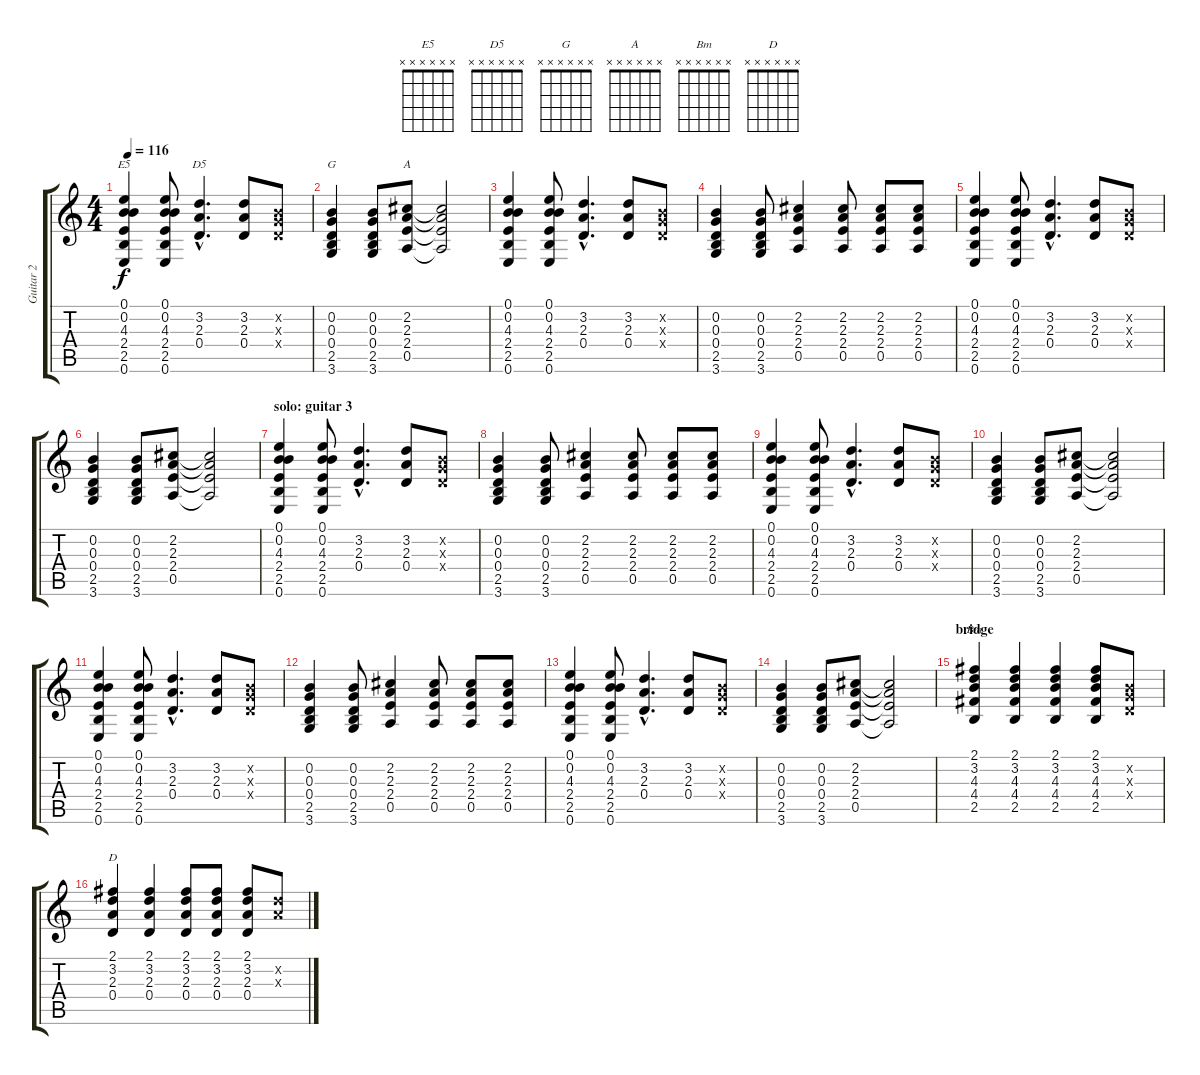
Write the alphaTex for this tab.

\track ("Guitar 2" "Guitar 2") {instrument acousticguitarsteel}
\staff {score tabs}
\tuning (E4 B3 G3 D3 A2 E2) {hide}
\chord ("E5" x x x x x x) {firstfret 0}
\chord ("D5" x x x x x x) {firstfret 0}
\chord ("G" x x x x x x) {firstfret 0}
\chord ("A" x x x x x x) {firstfret 0}
\chord ("Bm" x x x x x x) {firstfret 0}
\chord ("D" x x x x x x) {firstfret 0}
\ts (4 4)
\tempo 116
\clef g2
\ks c
(0.1 0.2 4.3 2.4 2.5 0.6).4{ch "E5" dy f} (0.1 0.2 4.3 2.4 2.5 0.6).8 (3.2{hac} 2.3{hac} 0.4{hac}).4{d ch "D5"} (3.2 2.3 0.4).8 (0.2{x} 0.3{x} 0.4{x}).8 |
(0.2 0.3 0.4 2.5 3.6).4{ch "G"} (0.2 0.3 0.4 2.5 3.6).8 (2.2 2.3 2.4 0.5).8{ch "A"} (2.2{t} 2.3{t} 2.4{t} 0.5{t}).2 |
(0.1 0.2 4.3 2.4 2.5 0.6).4 (0.1 0.2 4.3 2.4 2.5 0.6).8 (3.2{hac} 2.3{hac} 0.4{hac}).4{d} (3.2 2.3 0.4).8 (0.2{x} 0.3{x} 0.4{x}).8 |
(0.2 0.3 0.4 2.5 3.6).4 (0.2 0.3 0.4 2.5 3.6).8 (2.2 2.3 2.4 0.5).4 (2.2 2.3 2.4 0.5).8 (2.2 2.3 2.4 0.5).8 (2.2 2.3 2.4 0.5).8 |
(0.1 0.2 4.3 2.4 2.5 0.6).4 (0.1 0.2 4.3 2.4 2.5 0.6).8 (3.2{hac} 2.3{hac} 0.4{hac}).4{d} (3.2 2.3 0.4).8 (0.2{x} 0.3{x} 0.4{x}).8 |
(0.2 0.3 0.4 2.5 3.6).4 (0.2 0.3 0.4 2.5 3.6).8 (2.2 2.3 2.4 0.5).8 (2.2{t} 2.3{t} 2.4{t} 0.5{t}).2 |
\section ("" "solo: guitar 3 ")
(0.1 0.2 4.3 2.4 2.5 0.6).4 (0.1 0.2 4.3 2.4 2.5 0.6).8 (3.2{hac} 2.3{hac} 0.4{hac}).4{d} (3.2 2.3 0.4).8 (0.2{x} 0.3{x} 0.4{x}).8 |
(0.2 0.3 0.4 2.5 3.6).4 (0.2 0.3 0.4 2.5 3.6).8 (2.2 2.3 2.4 0.5).4 (2.2 2.3 2.4 0.5).8 (2.2 2.3 2.4 0.5).8 (2.2 2.3 2.4 0.5).8 |
(0.1 0.2 4.3 2.4 2.5 0.6).4 (0.1 0.2 4.3 2.4 2.5 0.6).8 (3.2{hac} 2.3{hac} 0.4{hac}).4{d} (3.2 2.3 0.4).8 (0.2{x} 0.3{x} 0.4{x}).8 |
(0.2 0.3 0.4 2.5 3.6).4 (0.2 0.3 0.4 2.5 3.6).8 (2.2 2.3 2.4 0.5).8 (2.2{t} 2.3{t} 2.4{t} 0.5{t}).2 |
(0.1 0.2 4.3 2.4 2.5 0.6).4 (0.1 0.2 4.3 2.4 2.5 0.6).8 (3.2{hac} 2.3{hac} 0.4{hac}).4{d} (3.2 2.3 0.4).8 (0.2{x} 0.3{x} 0.4{x}).8 |
(0.2 0.3 0.4 2.5 3.6).4 (0.2 0.3 0.4 2.5 3.6).8 (2.2 2.3 2.4 0.5).4 (2.2 2.3 2.4 0.5).8 (2.2 2.3 2.4 0.5).8 (2.2 2.3 2.4 0.5).8 |
(0.1 0.2 4.3 2.4 2.5 0.6).4 (0.1 0.2 4.3 2.4 2.5 0.6).8 (3.2{hac} 2.3{hac} 0.4{hac}).4{d} (3.2 2.3 0.4).8 (0.2{x} 0.3{x} 0.4{x}).8 |
(0.2 0.3 0.4 2.5 3.6).4 (0.2 0.3 0.4 2.5 3.6).8 (2.2 2.3 2.4 0.5).8 (2.2{t} 2.3{t} 2.4{t} 0.5{t}).2 |
\section ("" "bridge")
(2.1 3.2 4.3 4.4 2.5).4{ch "Bm"} (2.1 3.2 4.3 4.4 2.5).4 (2.1 3.2 4.3 4.4 2.5).4 (2.1 3.2 4.3 4.4 2.5).8 (0.2{x} 0.3{x} 0.4{x}).8 |
(2.1 3.2 2.3 0.4).4{ch "D"} (2.1 3.2 2.3 0.4).4 (2.1 3.2 2.3 0.4).8 (2.1 3.2 2.3 0.4).8 (2.1 3.2 2.3 0.4).8 (3.2{x} 2.3{x}).8
